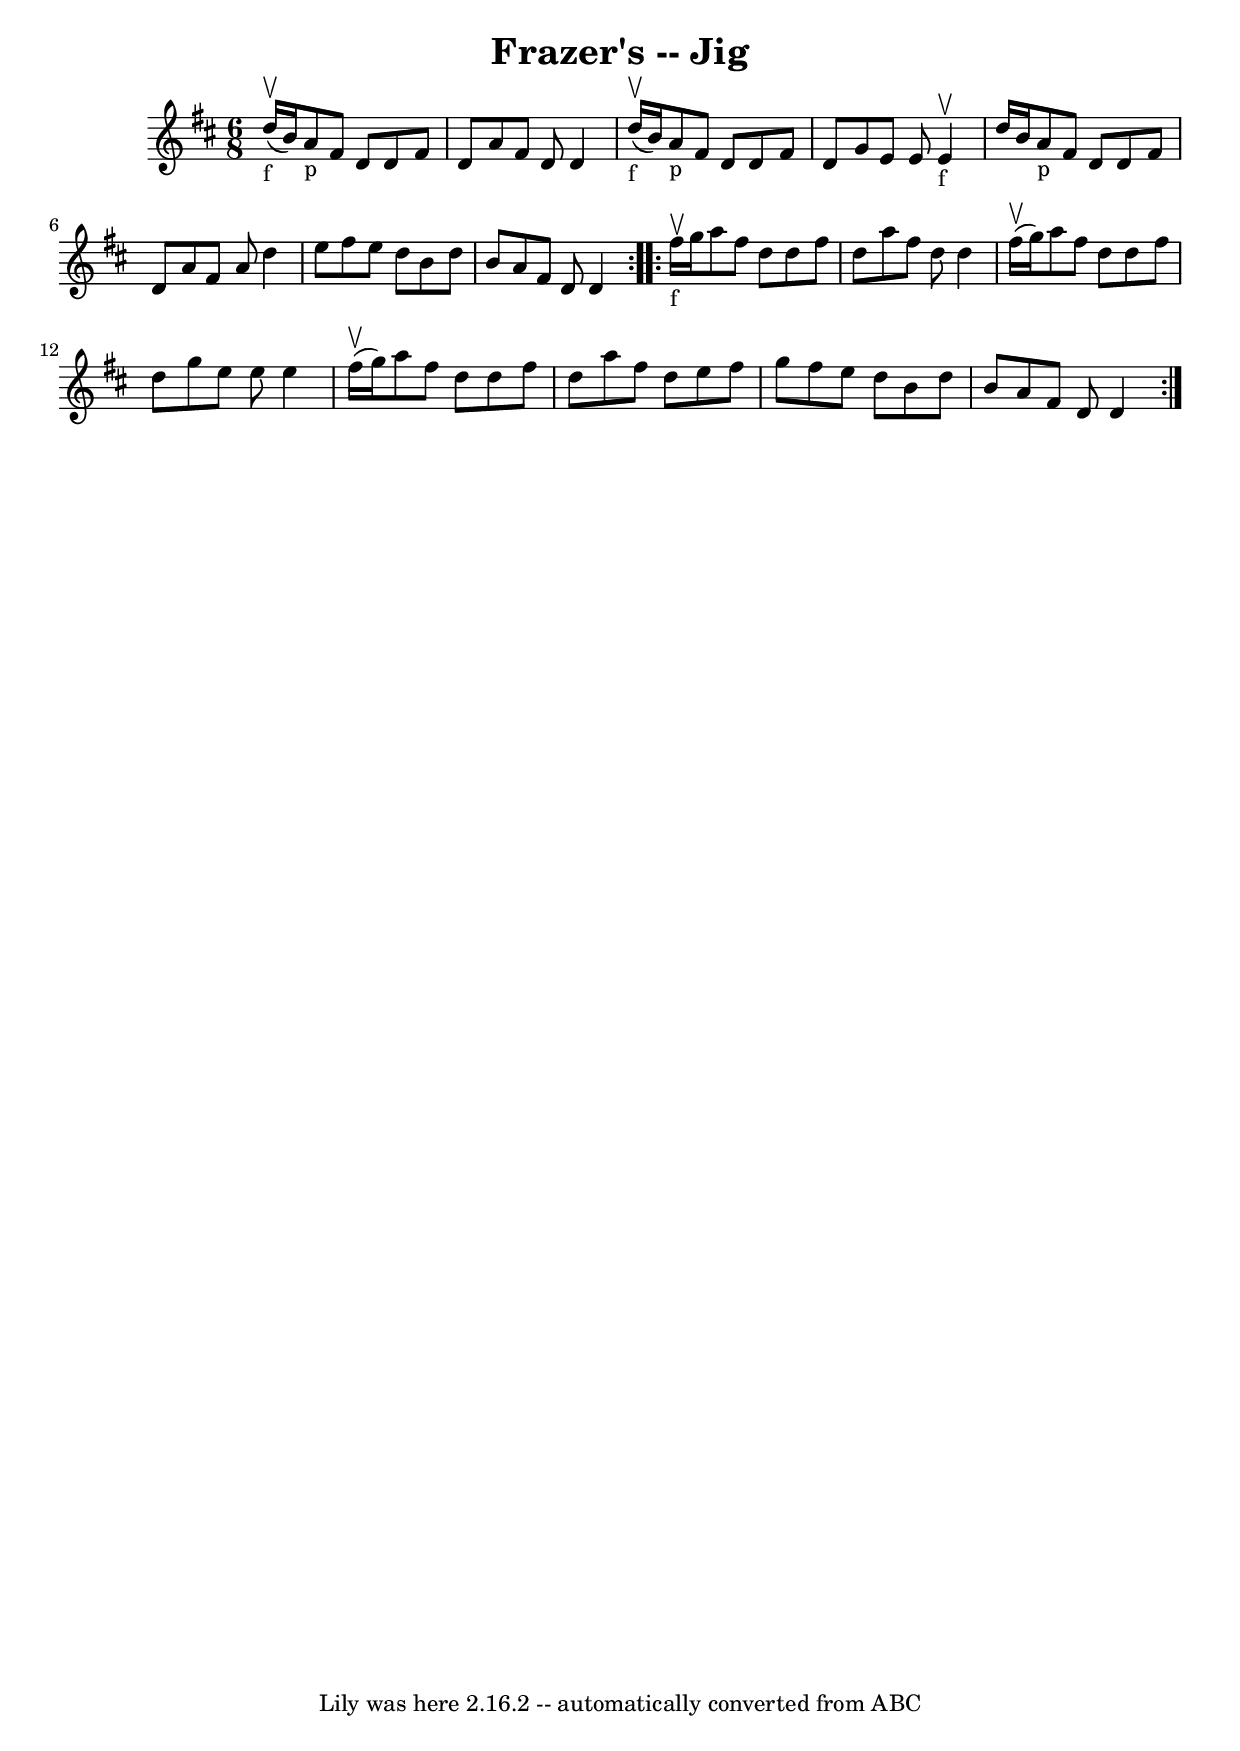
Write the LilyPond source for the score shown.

\version "2.7.40"
\include "Mammoth.ily"
\header {
	%% book = "Ryan's Mammoth Collection"
	crossRefNumber = "1"
	footnotes = ""
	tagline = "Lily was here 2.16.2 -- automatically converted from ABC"
	title = "Frazer's -- Jig"
}
voicedefault =  {


\repeat volta 2 {
\time 6/8 \key d \major d''16_"f"^\upbow(b'16) |
 a'8_"p"   
fis'8 d'8 d'8 fis'8 d'8  |
 a'8 fis'8 d'8 d'4      
d''16_"f"^\upbow(b'16) |
 a'8_"p" fis'8 d'8 d'8    
fis'8 d'8  |
 g'8 e'8 e'8 e'4_"f"^\upbow d''16 b'16 
 |
 a'8_"p" fis'8 d'8 d'8 fis'8 d'8  |
 a'8  
 fis'8 a'8 d''4 e''8  |
 fis''8 e''8 d''8 b'8    
d''8 b'8  |
 a'8 fis'8 d'8 d'4  } \repeat volta 2 {       
fis''16_"f"^\upbow g''16  |
 a''8 fis''8 d''8 d''8    
fis''8 d''8  |
 a''8 fis''8 d''8 d''4 fis''16^\upbow(
g''16) |
 a''8 fis''8 d''8 d''8 fis''8 d''8  |
 
 g''8 e''8 e''8 e''4 fis''16^\upbow(g''16) |
     
a''8 fis''8 d''8 d''8 fis''8 d''8  |
 a''8 fis''8    
d''8 e''8 fis''8 g''8  |
 fis''8 e''8 d''8 b'8    
d''8 b'8  |
 a'8 fis'8 d'8 d'4  }   
}

\score{
    <<

	\context Staff="default"
	{
	    \voicedefault 
	}

    >>
	\layout {
	}
	\midi {}
}
